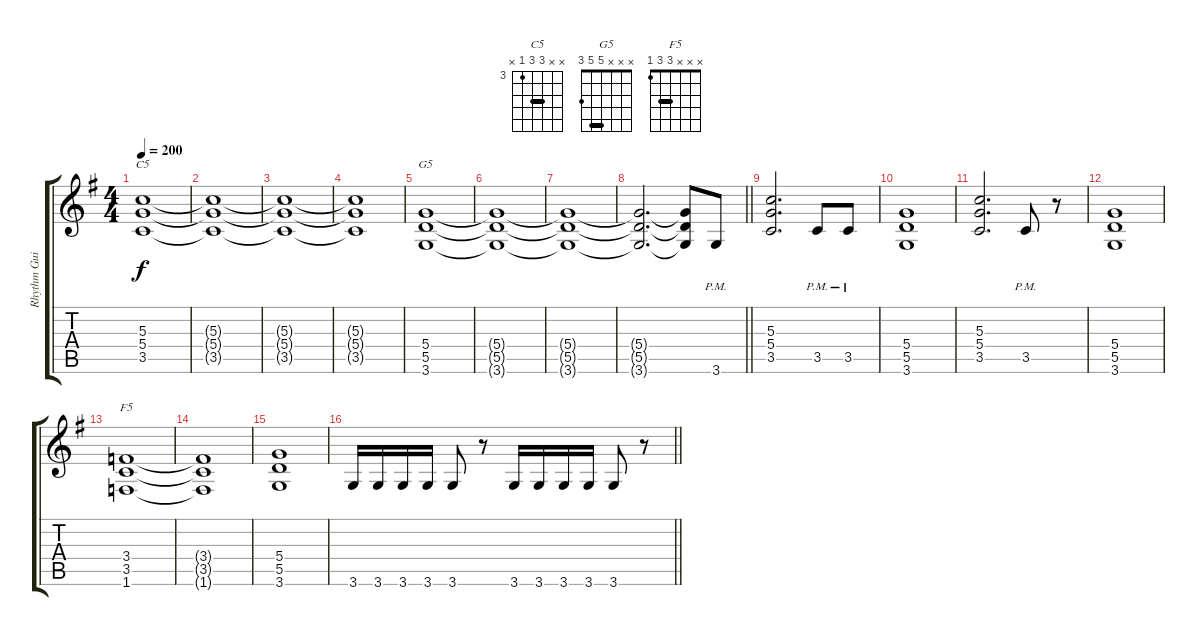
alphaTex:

\track ("Rhythm Guitar B" "Rhythm Gui") {instrument distortionguitar}
\staff {score tabs}
\tuning (E4 B3 G3 D3 A2 E2) {hide}
\chord ("C5" x x 5 5 3 x) {firstfret 3 barre 5}
\chord ("G5" x x x 5 5 3) {barre 5}
\chord ("F5" x x x 3 3 1) {barre 3}
\ts (4 4)
\section ("" "")
\tempo 200
\clef g2
\ks g
(5.3 5.4 3.5).1{ch "C5" dy f} |
(5.3{t} 5.4{t} 3.5{t}).1 |
(5.3{t} 5.4{t} 3.5{t}).1 |
(5.3{t} 5.4{t} 3.5{t}).1 |
(5.4 5.5 3.6).1{ch "G5"} |
(5.4{t} 5.5{t} 3.6{t}).1 |
(5.4{t} 5.5{t} 3.6{t}).1 |
\barLineRight lightlight
(5.4{t} 5.5{t} 3.6{t}).2{d} (5.4{t} 5.5{t} 3.6{t}).8 3.6{pm}.8 |
\section ("" "")
(5.3 5.4 3.5).2{d} 3.5{pm}.8 3.5{pm}.8 |
(5.4 5.5 3.6).1 |
(5.3 5.4 3.5).2{d} 3.5{pm}.8 r.8 |
(5.4 5.5 3.6).1 |
(3.4 3.5 1.6).1{ch "F5"} |
(3.4{t} 3.5{t} 1.6{t}).1 |
(5.4 5.5 3.6).1 |
\barLineRight lightlight
3.6.16 3.6.16 3.6.16 3.6.16 3.6.8 r.8 3.6.16 3.6.16 3.6.16 3.6.16 3.6.8 r.8
